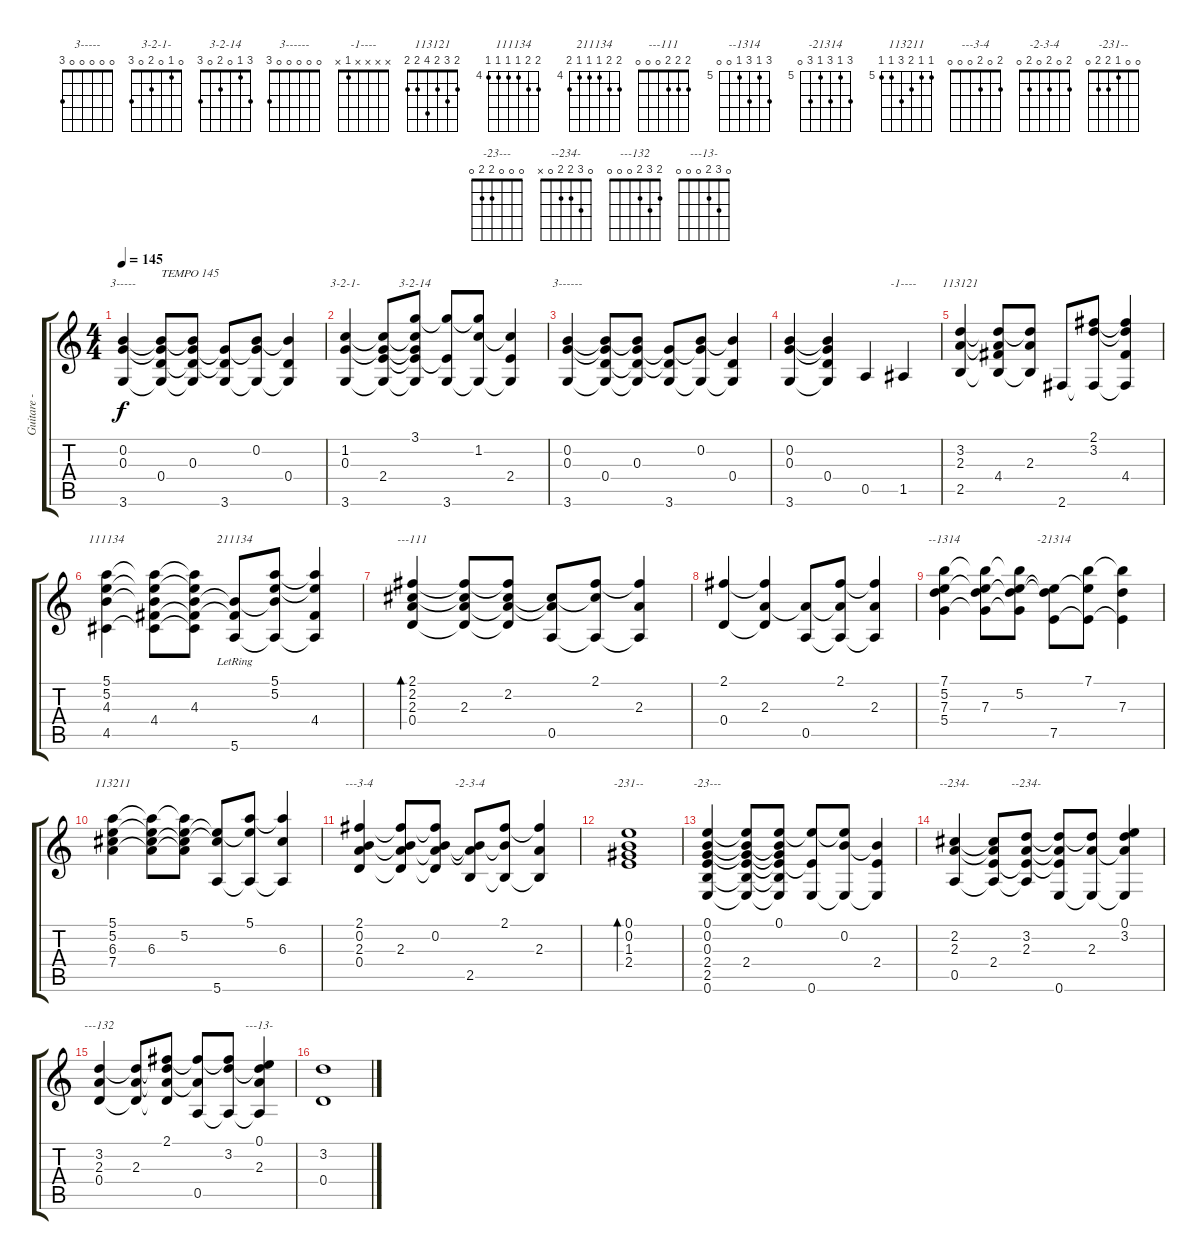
\track ("Guitare - Aout 1999" "Guitare - ") {instrument acousticguitarnylon}
\staff {score tabs}
\tuning (E4 B3 G3 D3 A2 E2) {hide}
\chord ("3-----" 0 0 0 0 0 3)
\chord ("3-2-1-" 0 1 0 2 0 3)
\chord ("3-2-14" 3 1 0 2 0 3)
\chord ("3------" 0 0 0 0 0 3)
\chord ("-1----" x x x x 1 x)
\chord ("113121" 2 3 2 4 2 2)
\chord ("111134" 5 5 4 4 4 4) {firstfret 4}
\chord ("211134" 5 5 4 4 4 5) {firstfret 4}
\chord ("---111" 2 2 2 0 0 0)
\chord ("--1314" 7 5 7 5 0 0) {firstfret 5}
\chord ("-21314" 7 5 7 5 7 0) {firstfret 5}
\chord ("113211" 5 5 6 7 5 5) {firstfret 5}
\chord ("---3-4" 2 0 2 0 0 0)
\chord ("-2-3-4" 2 0 2 0 2 0)
\chord ("-231--" 0 0 1 2 2 0)
\chord ("-23---" 0 0 0 2 2 0)
\chord ("--234-" 0 2 2 2 0 0)
\chord ("--234-" 0 3 2 2 0 x)
\chord ("---132" 2 3 2 0 0 0)
\chord ("---13-" 0 3 2 0 0 0)
\ts (4 4)
\tempo 145
\clef g2
\ks c
(0.2 0.3 3.6).4{ch "3-----" dy f instrument acousticguitarnylon} (0.2{t} 0.3{t} 0.4 3.6{t}).8{txt "TEMPO 145"} (0.2{t} 0.3 0.4{t} 3.6{t}).8 (0.3{t} 0.4{t} 3.6).8 (0.2 0.3{t} 3.6{t}).8 (0.2{t} 0.4 3.6{t}).4 |
(1.2 0.3 3.6).4{ch "3-2-1-"} (1.2{t} 0.3{t} 2.4 3.6{t}).8 (3.1 1.2{t} 0.3{t} 2.4{t} 3.6{t}).8{ch "3-2-14"} (3.1{t} 2.4{t} 3.6).8 (3.1{t} 1.2 3.6{t}).8 (1.2{t} 2.4 3.6{t}).4 |
(0.2 0.3 3.6).4{ch "3------"} (0.2{t} 0.3{t} 0.4 3.6{t}).8 (0.2{t} 0.3 0.4{t} 3.6{t}).8 (0.3{t} 0.4{t} 3.6).8 (0.2 0.3{t} 3.6{t}).8 (0.2{t} 0.4 3.6{t}).4 |
(0.2 0.3 3.6).4 (0.2{t} 0.3{t} 0.4 3.6{t}).4 0.5.4 1.5.4{ch "-1----"} |
(3.2 2.3 2.5).4{ch "113121"} (3.2{t} 2.3{t} 4.4 2.5{t}).8 (3.2{t} 2.3 2.5{t}).8 2.6.8 (2.1 3.2 2.6{t}).8 (2.1{t} 3.2{t} 4.4 2.6{t}).4 |
(5.1 5.2 4.3 4.5).4{ch "111134"} (5.1{t} 5.2{t} 4.3{t} 4.4 4.5{t}).8 (5.1{t} 5.2{t} 4.3 4.4{t} 4.5{t}).8 (4.3{t} 4.4{t} 5.6{lr}).8{ch "211134"} (5.1 5.2 4.3{t} 5.6{t}).8 (5.1{t} 5.2{t} 4.4 5.6{t}).4 |
(2.1 2.2 2.3 0.4).4{bd 240 ch "---111"} (2.1{t} 2.2{t} 2.3 0.4{t}).8 (2.1{t} 2.2 2.3{t} 0.4{t}).8 (2.2{t} 2.3{t} 0.5).8 (2.1 2.2{t} 0.5{t}).8 (2.1{t} 2.3 0.5{t}).4 |
(2.1 0.4).4 (2.1{t} 2.3 0.4{t}).4 (2.3{t} 0.5).8 (2.1 2.3{t} 0.5{t}).8 (2.1{t} 2.3 0.5{t}).4 |
(7.1 5.2 7.3 5.4).4{ch "--1314"} (7.1{t} 5.2{t} 7.3 5.4{t}).8 (7.1{t} 5.2 7.3{t} 5.4{t}).8 (5.2{t} 7.3{t} 7.5).8{ch "-21314"} (7.1 5.2{t} 7.5{t}).8 (7.1{t} 7.3 7.5{t}).4 |
(5.1 5.2 6.3 7.4).4{ch "113211"} (5.1{t} 5.2{t} 6.3 7.4{t}).8 (5.1{t} 5.2 6.3{t} 7.4{t}).8 (5.2{t} 6.3{t} 5.6).8 (5.1 5.2{t} 5.6{t}).8 (5.1{t} 6.3 5.6{t}).4 |
(2.1 0.2 2.3 0.4).4{ch "---3-4"} (2.1{t} 0.2{t} 2.3 0.4{t}).8 (2.1{t} 0.2 2.3{t} 0.4{t}).8 (0.2{t} 2.3{t} 2.5).8{ch "-2-3-4"} (2.1 0.2{t} 2.5{t}).8 (2.1{t} 2.3 2.5{t}).4 |
(0.1 0.2 1.3 2.4).1{bd 480 ch "-231--"} |
(0.1 0.2 0.3 2.4 2.5 0.6).4{ch "-23---"} (0.1{t} 0.2{t} 0.3{t} 2.4 2.5{t} 0.6{t}).8 (0.1 0.2{t} 0.3{t} 2.4{t} 2.5{t} 0.6{t}).8 (0.1{t} 2.4{t} 0.6).8 (0.1{t} 0.2 0.6{t}).8 (0.2{t} 2.4 0.6{t}).4 |
(2.2 2.3 0.5).4{ch "--234-"} (2.2{t} 2.3{t} 2.4 0.5{t}).8 (3.2 2.3 2.4{t} 0.5{t}).8{ch "--234-"} (3.2{t} 2.3{t} 2.4{t} 0.6).8 (3.2{t} 2.3 0.6{t}).8 (0.1 3.2 2.3{t} 0.6{t}).4 |
(3.2 2.3 0.4).4{ch "---132"} (3.2{t} 2.3 0.4{t}).8 (2.1 3.2{t} 2.3{t} 0.4{t}).8 (2.1{t} 2.3{t} 0.5).8 (2.1{t} 3.2 0.5{t}).8 (0.1 3.2{t} 2.3 0.5{t}).4{ch "---13-"} |
(3.2 0.4).1
